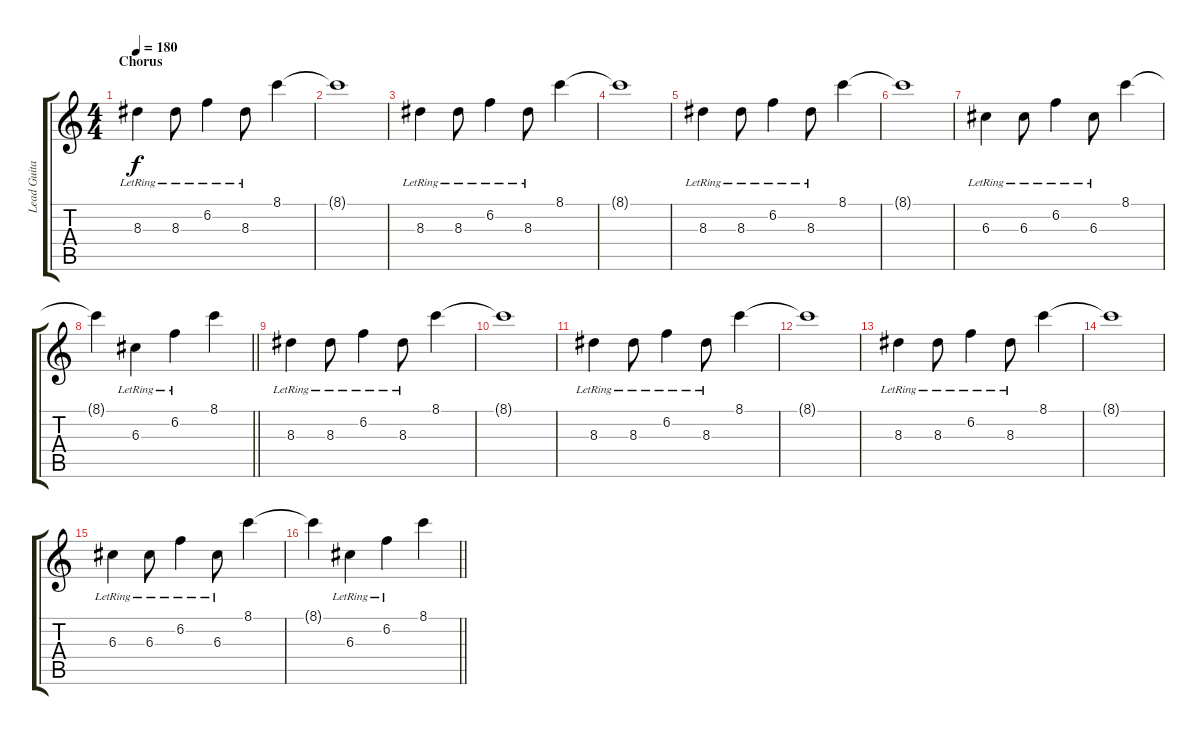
\track ("Lead Guitar" "Lead Guita") {instrument overdrivenguitar}
\staff {score tabs}
\tuning (E4 B3 G3 D3 A2 E2) {hide}
\ts (4 4)
\section ("" "Chorus")
\tempo 180
\clef g2
\ks c
8.3{lr}.4{dy f volume 10} 8.3{lr}.8 6.2{lr}.4 8.3{lr}.8 8.1.4 |
8.1{t}.1 |
8.3{lr}.4 8.3{lr}.8 6.2{lr}.4 8.3{lr}.8 8.1.4 |
8.1{t}.1 |
8.3{lr}.4 8.3{lr}.8 6.2{lr}.4 8.3{lr}.8 8.1.4 |
8.1{t}.1 |
6.3{lr}.4 6.3{lr}.8 6.2{lr}.4 6.3{lr}.8 8.1.4 |
\barLineRight lightlight
8.1{t}.4 6.3{lr}.4 6.2{lr}.4 8.1.4 |
8.3{lr}.4 8.3{lr}.8 6.2{lr}.4 8.3{lr}.8 8.1.4 |
8.1{t}.1 |
8.3{lr}.4 8.3{lr}.8 6.2{lr}.4 8.3{lr}.8 8.1.4 |
8.1{t}.1 |
8.3{lr}.4 8.3{lr}.8 6.2{lr}.4 8.3{lr}.8 8.1.4 |
8.1{t}.1 |
6.3{lr}.4 6.3{lr}.8 6.2{lr}.4 6.3{lr}.8 8.1.4 |
\barLineRight lightlight
8.1{t}.4 6.3{lr}.4 6.2{lr}.4 8.1.4
